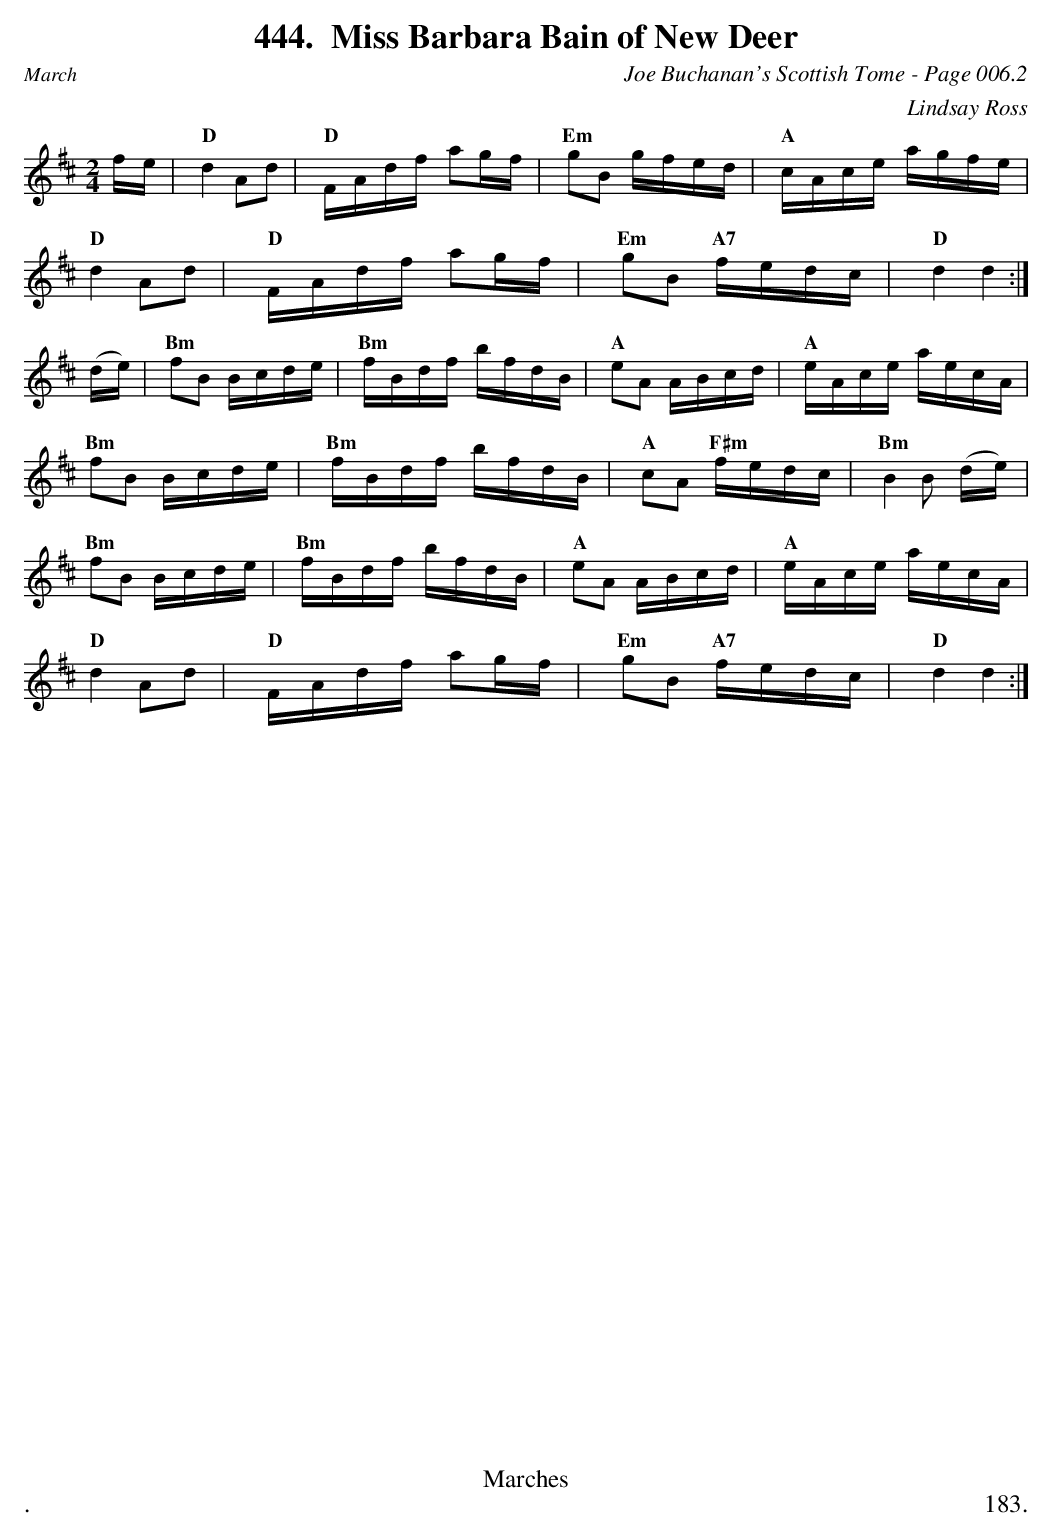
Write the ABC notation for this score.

X:1
T:Miss Barbara Bain of New Deer
C:Joe Buchanan's Scottish Tome - Page 006.2
C:Lindsay Ross
L:1/16
M:2/4
K:D
fe |"D" d4 A2d2 |"D" FAdf a2gf | "Em"g2B2 gfed | "A"cAce agfe |
"D"d4 A2d2 | "D"FAdf a2gf | "Em"g2B2 "A7"fedc |"D" d4 d4 :|
(de) |"Bm" f2B2 Bcde | "Bm"fBdf bfdB | "A"e2A2 ABcd |"A" eAce aecA |
"Bm"f2B2 Bcde |"Bm" fBdf bfdB |"A" c2A2 "F#m"fedc |"Bm" B4 B2 (de) |
"Bm"f2B2 Bcde | "Bm"fBdf bfdB |"A" e2A2 ABcd |"A" eAce aecA |
"D"d4 A2d2 |"D" FAdf a2gf |"Em" g2B2 "A7"fedc |"D" d4 d4 :|
